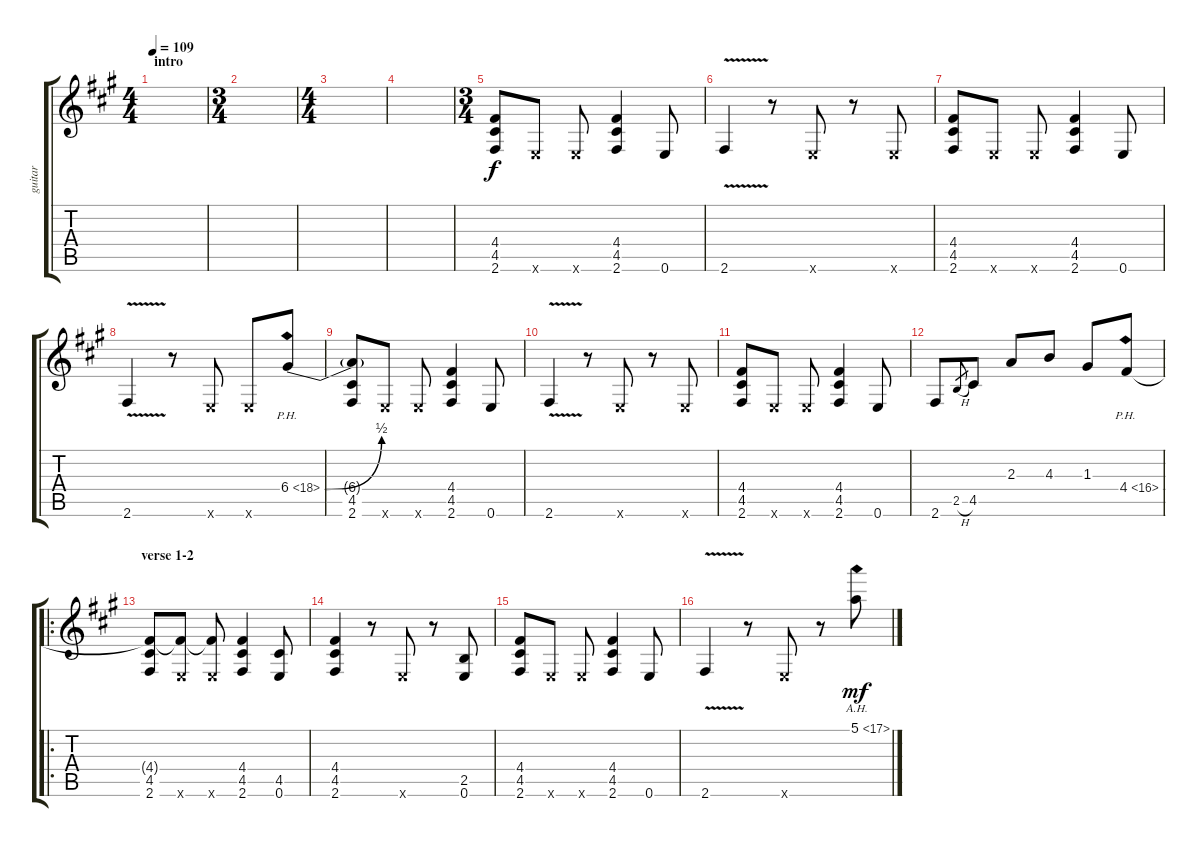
\track ("guitar" "guitar") {instrument distortionguitar}
\staff {score tabs}
\tuning (E4 B3 G3 D3 A2 E2) {hide}
\ts (4 4)
\section ("" "intro")
\tempo 109
\clef g2
\ks a
|
\ts (3 4)
|
\ts (4 4)
|
|
\ts (3 4)
(4.4 4.5 2.6).8 0.6{x}.8 0.6{x}.8 (4.4 4.5 2.6).4 0.6.8 |
2.6{v}.4 r.8 0.6{x}.8 r.8 0.6{x}.8 |
(4.4 4.5 2.6).8 0.6{x}.8 0.6{x}.8 (4.4 4.5 2.6).4 0.6.8 |
2.6{v}.4 r.8 0.6{x}.8 0.6{x}.8 6.4{be (bend 0 0 60 2) ph 12}.8 |
(6.4{t} 4.5 2.6).8 0.6{x}.8 0.6{x}.8 (4.4 4.5 2.6).4 0.6.8 |
2.6{v}.4 r.8 0.6{x}.8 r.8 0.6{x}.8 |
(4.4 4.5 2.6).8 0.6{x}.8 0.6{x}.8 (4.4 4.5 2.6).4 0.6.8 |
2.6.8 2.5{h}.8{gr} 4.5.8 2.3.8 4.3.8 1.3.8 4.4{ph 12}.8 |
\ro
\section ("" "verse 1-2")
(4.4{t} 4.5 2.6).8 (4.4{t} 0.6{x}).8 (4.4{t} 0.6{x}).8 (4.4 4.5 2.6).4 (4.5 0.6).8 |
(4.4 4.5 2.6).4 r.8 0.6{x}.8 r.8 (2.5 0.6).8 |
(4.4 4.5 2.6).8 0.6{x}.8 0.6{x}.8 (4.4 4.5 2.6).4 0.6.8 |
2.6{v}.4 r.8 0.6{x}.8 r.8 5.1{ah 12}.8{dy mf}
